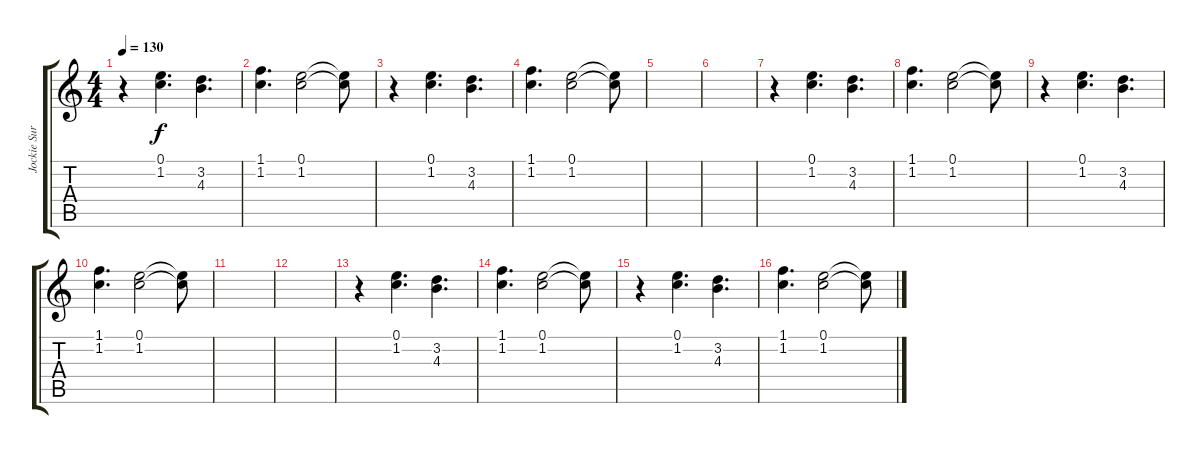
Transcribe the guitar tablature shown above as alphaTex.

\track ("Jockie Surjoprajogo" "Jockie Sur") {instrument stringensemble1}
\staff {score tabs}
\tuning (E5 B4 G4 D4 A3 E3) {hide}
\ts (4 4)
\tempo 130
\clef g2
\ks c
r.4{dy f} (0.1 1.2).4{d} (3.2 4.3).4{d} |
(1.1 1.2).4{d} (0.1 1.2).2 (0.1{t} 1.2{t}).8 |
r.4 (0.1 1.2).4{d} (3.2 4.3).4{d} |
(1.1 1.2).4{d} (0.1 1.2).2 (0.1{t} 1.2{t}).8 |
|
|
r.4 (0.1 1.2).4{d} (3.2 4.3).4{d} |
(1.1 1.2).4{d} (0.1 1.2).2 (0.1{t} 1.2{t}).8 |
r.4 (0.1 1.2).4{d} (3.2 4.3).4{d} |
(1.1 1.2).4{d} (0.1 1.2).2 (0.1{t} 1.2{t}).8 |
|
|
r.4 (0.1 1.2).4{d} (3.2 4.3).4{d} |
(1.1 1.2).4{d} (0.1 1.2).2 (0.1{t} 1.2{t}).8 |
r.4 (0.1 1.2).4{d} (3.2 4.3).4{d} |
(1.1 1.2).4{d} (0.1 1.2).2 (0.1{t} 1.2{t}).8
